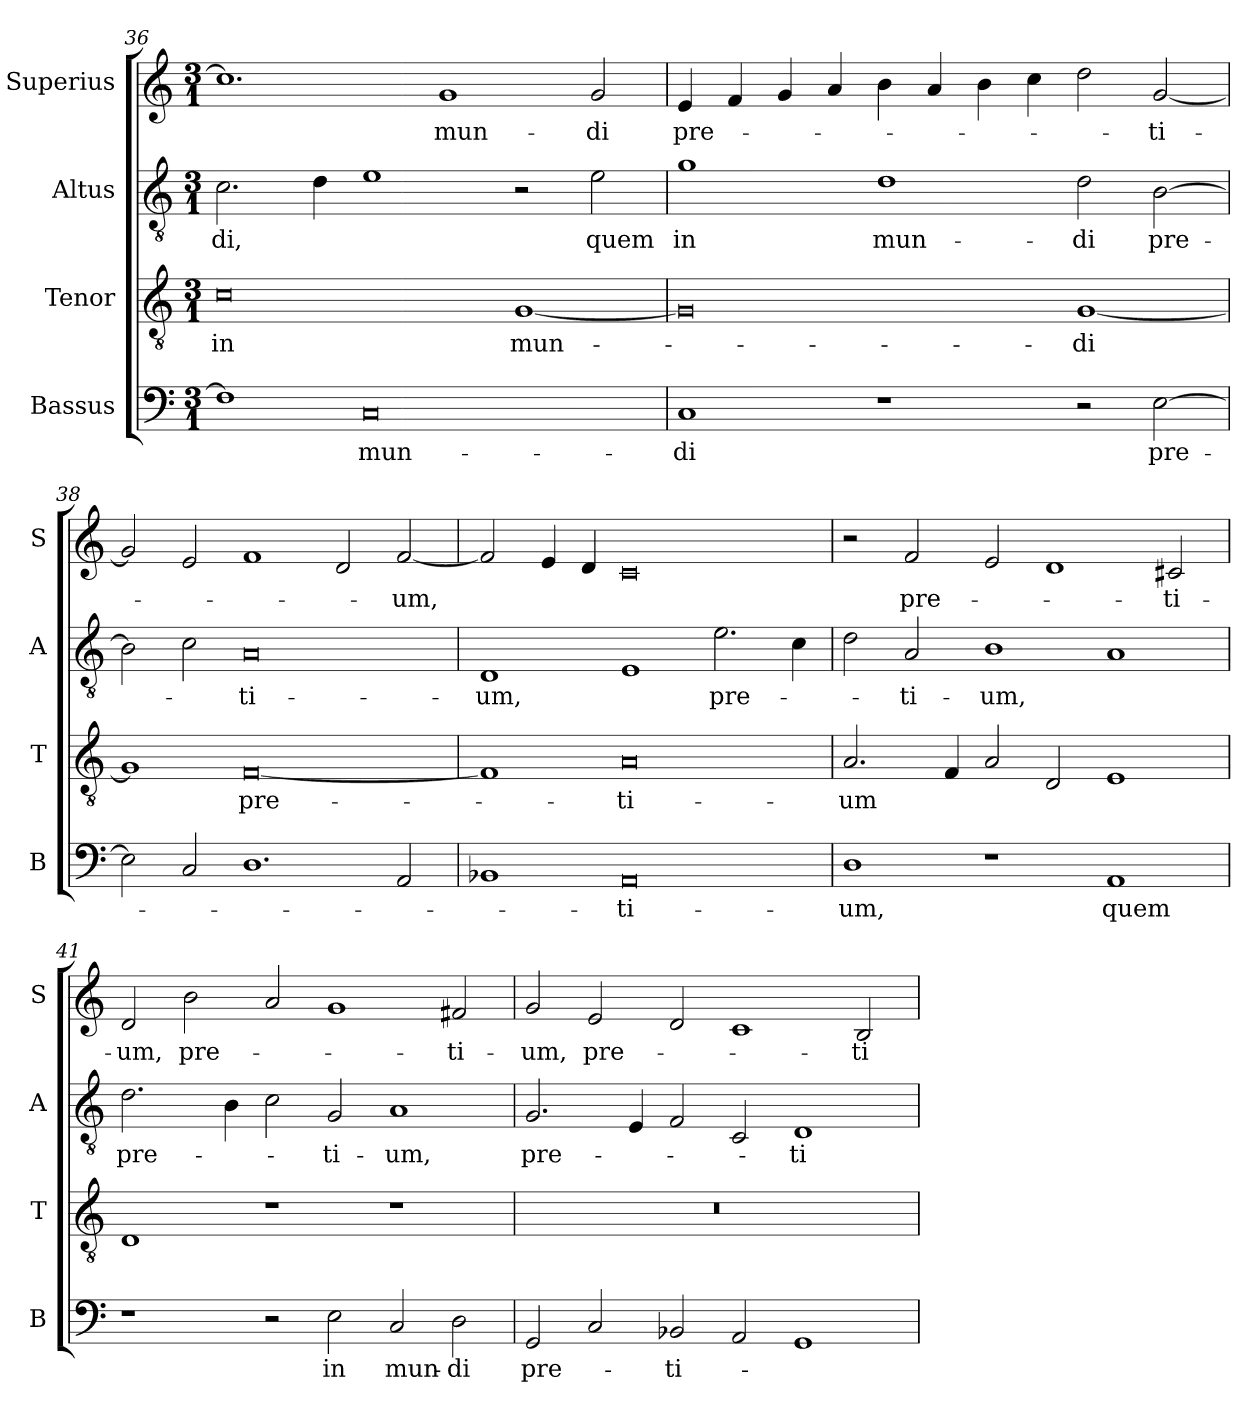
**kern	**text	**kern	**text	**kern	**text	**kern	**text
*part4	*part4	*part3	*part3	*part2	*part2	*part1	*part1
*staff4	*staff4	*staff3	*staff3	*staff2	*staff2	*staff1	*staff1
*I"Bassus	*	*I"Tenor	*	*I"Altus	*	*I"Superius	*
*I'B	*	*I'T	*	*I'A	*	*I'S	*
*clefF4	*	*clefGv2	*	*clefGv2	*	*clefG2	*
*k[]	*	*k[]	*	*k[]	*	*k[]	*
*M3/1	*	*M3/1	*	*M3/1	*	*M3/1	*
=36	=36	=36	=36	=36	=36	=36	=36
1F]	.	0c	in	2.c	-di,	1.cc]	.
.	.	.	.	4d	.	.	.
0C	mun-	.	.	1e	.	.	.
.	.	.	.	.	.	1g	mun-
.	.	[1G	mun-	2r	.	.	.
.	.	.	.	2e	quem	2g	-di
=37	=37	=37	=37	=37	=37	=37	=37
1C	-di	0G]	.	1g	in	4e	pre-
.	.	.	.	.	.	4f	.
.	.	.	.	.	.	4g	.
.	.	.	.	.	.	4a	.
1r	.	.	.	1d	mun-	4b	.
.	.	.	.	.	.	4a	.
.	.	.	.	.	.	4b	.
.	.	.	.	.	.	4cc	.
2r	.	[1G	-di	2d	-di	2dd	.
[2E	pre-	.	.	[2B	pre-	[2g	-ti-
=38	=38	=38	=38	=38	=38	=38	=38
2E]	.	1G]	.	2B]	.	2g]	.
2C	.	.	.	2c	.	2e	.
1.D	.	[0F	pre-	0A	-ti-	1f	.
.	.	.	.	.	.	2d	.
2AA	.	.	.	.	.	[2f	-um,
=39	=39	=39	=39	=39	=39	=39	=39
1BB-X	.	1F]	.	1D	-um,	2f]	.
.	.	.	.	.	.	4e	.
.	.	.	.	.	.	4d	.
0AA	-ti-	0A	-ti-	1E	.	0c	.
.	.	.	.	2.e	pre-	.	.
.	.	.	.	4c	.	.	.
=40	=40	=40	=40	=40	=40	=40	=40
1D	-um,	2.A	-um	2d	.	2r	.
.	.	.	.	2A	-ti-	2f	pre-
.	.	4F	.	.	.	.	.
1r	.	2A	.	1B	-um,	2e	.
.	.	2D	.	.	.	1d	.
1AA	quem	1E	.	1A	.	.	.
.	.	.	.	.	.	2c#X	-ti-
=41	=41	=41	=41	=41	=41	=41	=41
1r	.	1D	.	2.d	pre-	2d	-um,
.	.	.	.	.	.	2b	pre-
.	.	.	.	4B	.	.	.
2r	.	1r	.	2c	.	2a	.
2E	in	.	.	2G	-ti-	1g	.
2C	mun-	1r	.	1A	-um,	.	.
2D	-di	.	.	.	.	2f#X	-ti-
=42	=42	=42	=42	=42	=42	=42	=42
2GG	pre-	1%3r	.	2.G	pre-	2g	-um,
2C	.	.	.	.	.	2e	pre-
.	.	.	.	4E	.	.	.
2BB-X	-ti-	.	.	2F	.	2d	.
2AA	.	.	.	2C	.	1c	.
1GG	.	.	.	1D	-ti-	.	.
.	.	.	.	.	.	2B	-ti-
=	=	=	=	=	=	=	=
*-	*-	*-	*-	*-	*-	*-	*-
